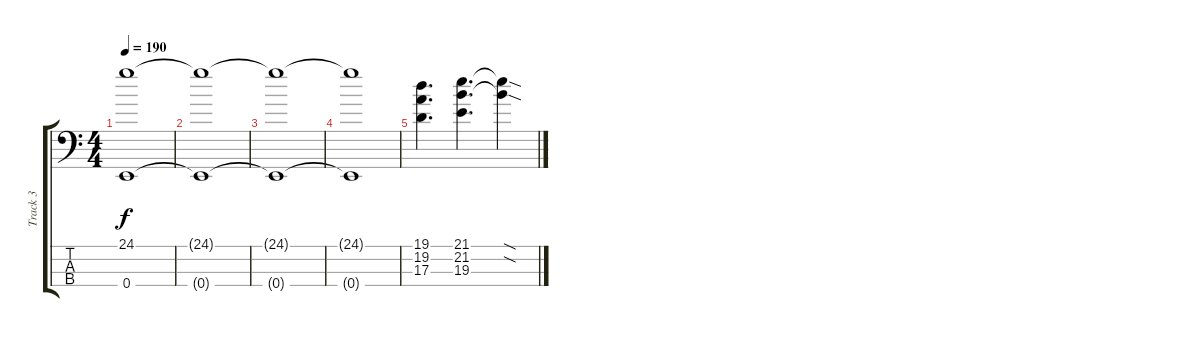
\track ("Track 3" "Track 3") {instrument electricbassfinger}
\staff {score tabs}
\tuning (G2 D2 A1 E1) {hide}
\ts (4 4)
\tempo 190
\clef f4
\ks c
(24.1{t} 0.4{t}).1{dy f} |
(24.1{t} 0.4{t}).1 |
(24.1{t} 0.4{t}).1 |
(24.1{t} 0.4{t}).1 |
(19.1 19.2 17.3).4{d} (21.1 21.2 19.3).4{d} (21.1{sod t} 21.2{sod t}).4
